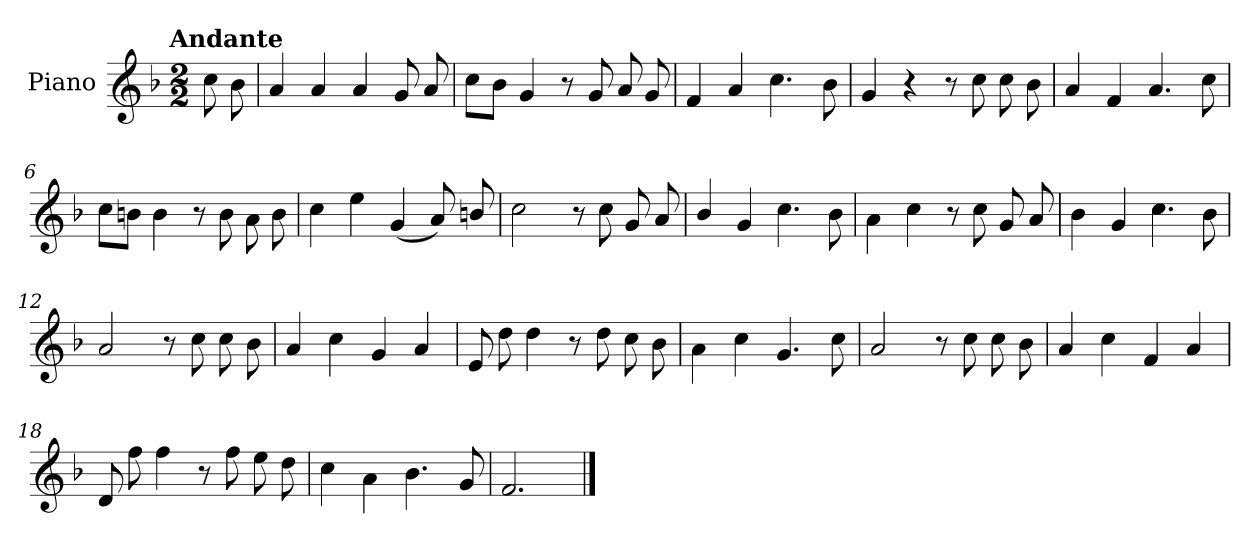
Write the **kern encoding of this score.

**kern
*part1
*staff1
*I"Piano
*I'Pno.
*clefG2
*k[b-]
!!LO:TX:omd:t=Andante
*M2/2
*MM92
=
8cc\
8b-\
=1
4a/
4a/
4a/
8g/
8a/
=2
8cc\L
8b-\J
4g/
8r
8g/
8a/
8g/
=3
4f/
4a/
4.cc\
8b-\
=4
4g/
4r
8r
8cc\
8cc\
8b-\
!!LO:LB:g=z
=5
4a/
4f/
4.a/
8cc\
=6
8cc\L
8bn\J
4b\
8r
8b\
8a\
8b\
=7
4cc\
4ee\
(<4g/
8a/)
8bn/
=8
2cc\
8r
8cc\
8g/
8a/
=9
4b-/
4g/
4.cc\
8b-\
!!LO:LB:g=z
=10
4a\
4cc\
8r
8cc\
8g/
8a/
=11
4b-\
4g/
4.cc\
8b-\
=12
2a/
8r
8cc\
8cc\
8b-\
=13
4a/
4cc\
4g/
4a/
=14
8e/
8dd\
4dd\
8r
8dd\
8cc\
8b-\
=15
4a\
4cc\
4.g/
8cc\
!!LO:LB:g=z
=16
2a/
8r
8cc\
8cc\
8b-\
=17
4a/
4cc\
4f/
4a/
=18
8d/
8ff\
4ff\
8r
8ff\
8ee\
8dd\
=19
4cc\
4a\
4.b-\
8g/
=20
2.f/
==
*-
